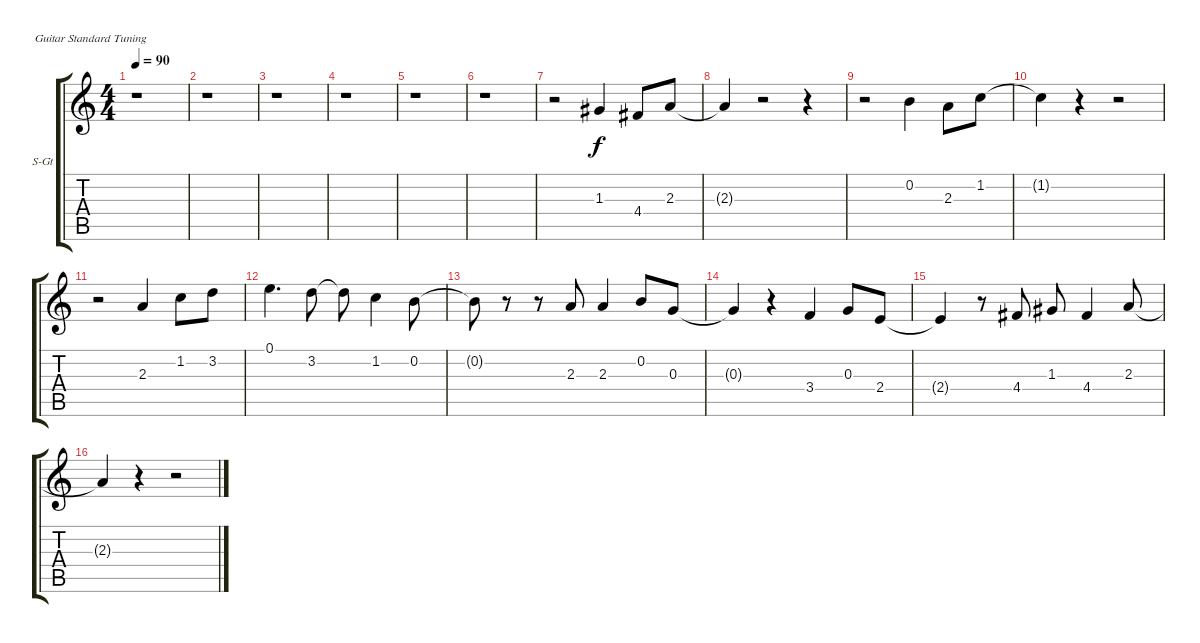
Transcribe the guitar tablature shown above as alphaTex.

\bracketExtendMode groupsimilarinstruments
\firstSystemTrackNameOrientation horizontal
\otherSystemsTrackNameOrientation horizontal
\track ("Vox" "S-Gt") {instrument drawbarorgan}
\staff {score tabs}
\tuning (E4 B3 G3 D3 A2 E2)
\displaytranspose 12
\ts (4 4)
\tempo 90
\clef g2
\ks c
r.1{dy f instrument drawbarorgan} |
r.1 |
r.1 |
r.1 |
r.1 |
r.1 |
r.2 1.3.4 4.4.8 2.3.8 |
2.3{t}.4 r.2 r.4 |
r.2 0.2.4 2.3.8 1.2.8 |
1.2{t}.4 r.4 r.2 |
r.2 2.3.4 1.2.8 3.2.8 |
0.1.4{d} 3.2.8 3.2{t}.8 1.2.4 0.2.8 |
0.2{t}.8 r.8 r.8 2.3.8 2.3.4 0.2.8 0.3.8 |
0.3{t}.4 r.4 3.4.4 0.3.8 2.4.8 |
2.4{t}.4 r.8 4.4.8 1.3.8 4.4.4 2.3.8 |
2.3{t}.4 r.4 r.2
